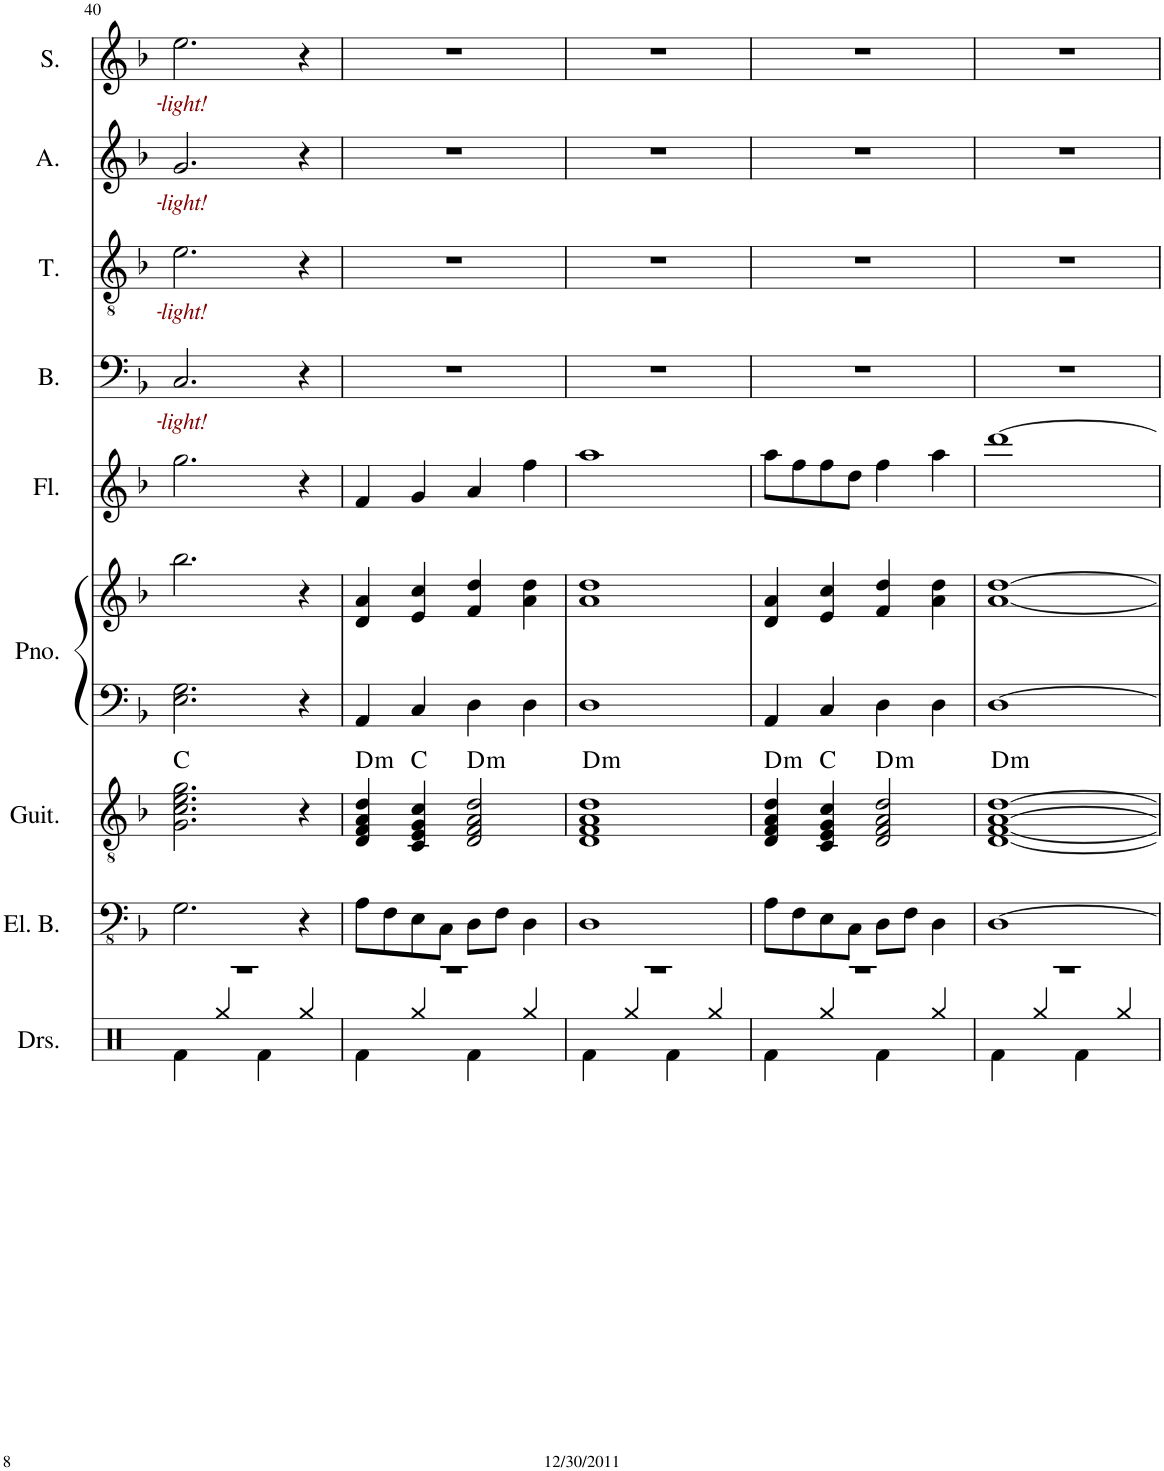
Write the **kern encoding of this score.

**kern	**kern	**harte	**kern	**kern	**kern	**kern	**text	**kern	**text	**kern	**text	**kern	**text
*part8	*part7	*part7	*part6	*part6	*part5	*part4	*part4	*part3	*part3	*part2	*part2	*part1	*part1
*staff9	*staff8	*	*staff7	*staff6	*staff5	*staff4	*staff4	*staff3	*staff3	*staff2	*staff2	*staff1	*staff1
*I"Electric Bass	*I"Acoustic Guitar	*	*I"Piano	*	*I"Flute	*I"Bass	*	*I"Tenor	*	*I"Alto	*	*I"Soprano	*
*I'El. B.	*I'Guit.	*	*I'Pno.	*	*I'Fl.	*I'B.	*	*I'T.	*	*I'A.	*	*I'S.	*
!!LO:PB:g=z
*clefFv4	*clefGv2	*	*clefF4	*clefG2	*clefG2	*clefF4	*	*clefGv2	*	*clefG2	*	*clefG2	*
*k[b-]	*k[b-]	*	*k[b-]	*k[b-]	*k[b-]	*k[b-]	*	*k[b-]	*	*k[b-]	*	*k[b-]	*
*M4/4	*M4/4	*	*M4/4	*M4/4	*M4/4	*M4/4	*	*M4/4	*	*M4/4	*	*M4/4	*
=40	=40	=40	=40	=40	=40	=40	=40	=40	=40	=40	=40	=40	=40
!	!	!	!	!	!	!	!LO:LY:b:color=#850000	!	!LO:LY:b:color=#850000	!	!LO:LY:b:color=#850000	!	!LO:LY:b:color=#850000
2.GG\	2.G\ 2.c\ 2.e\ 2.g\	C:maj	2.E\ 2.G\	2.bb-\	2.gg\	2.C/	-light!	2.e\	-light!	2.g/	-light!	2.ee\	-light!
4r	4r	.	4r	4r	4r	4r	.	4r	.	4r	.	4r	.
=41	=41	=41	=41	=41	=41	=41	=41	=41	=41	=41	=41	=41	=41
!	!	!LO:H:kt=m	!	!	!	!	!	!	!	!	!	!	!
8AA\L	4D/ 4F/ 4A/ 4d/	D:min	4AA/	4d/ 4a/	4f/	1r	.	1r	.	1r	.	1r	.
8FF\	.	.	.	.	.	.	.	.	.	.	.	.	.
8EE\	4C/ 4E/ 4G/ 4c/	C:maj	4C/	4e/ 4cc/	4g/	.	.	.	.	.	.	.	.
8CC\J	.	.	.	.	.	.	.	.	.	.	.	.	.
!	!	!LO:H:kt=m	!	!	!	!	!	!	!	!	!	!	!
8DD\L	2D/ 2F/ 2A/ 2d/	D:min	4D\	4f/ 4dd/	4a/	.	.	.	.	.	.	.	.
8FF\J	.	.	.	.	.	.	.	.	.	.	.	.	.
4DD\	.	.	4D\	4a\ 4dd\	4ff\	.	.	.	.	.	.	.	.
=42	=42	=42	=42	=42	=42	=42	=42	=42	=42	=42	=42	=42	=42
!	!	!LO:H:kt=m	!	!	!	!	!	!	!	!	!	!	!
1DD	1D 1F 1A 1d	D:min	1D	1a 1dd	1aa	1r	.	1r	.	1r	.	1r	.
=43	=43	=43	=43	=43	=43	=43	=43	=43	=43	=43	=43	=43	=43
!	!	!LO:H:kt=m	!	!	!	!	!	!	!	!	!	!	!
8AA\L	4D/ 4F/ 4A/ 4d/	D:min	4AA/	4d/ 4a/	8aa\L	1r	.	1r	.	1r	.	1r	.
8FF\	.	.	.	.	8ff\	.	.	.	.	.	.	.	.
8EE\	4C/ 4E/ 4G/ 4c/	C:maj	4C/	4e/ 4cc/	8ff\	.	.	.	.	.	.	.	.
8CC\J	.	.	.	.	8dd\J	.	.	.	.	.	.	.	.
!	!	!LO:H:kt=m	!	!	!	!	!	!	!	!	!	!	!
8DD\L	2D/ 2F/ 2A/ 2d/	D:min	4D\	4f/ 4dd/	4ff\	.	.	.	.	.	.	.	.
8FF\J	.	.	.	.	.	.	.	.	.	.	.	.	.
4DD\	.	.	4D\	4a\ 4dd\	4aa\	.	.	.	.	.	.	.	.
=44	=44	=44	=44	=44	=44	=44	=44	=44	=44	=44	=44	=44	=44
!	!	!LO:H:kt=m	!	!	!	!	!	!	!	!	!	!	!
[1DD	[1D [1F [1A [1d	D:min	[1D	[1a [1dd	[1ddd	1r	.	1r	.	1r	.	1r	.
=	=	=	=	=	=	=	=	=	=	=	=	=	=
*-	*-	*-	*-	*-	*-	*-	*-	*-	*-	*-	*-	*-	*-
